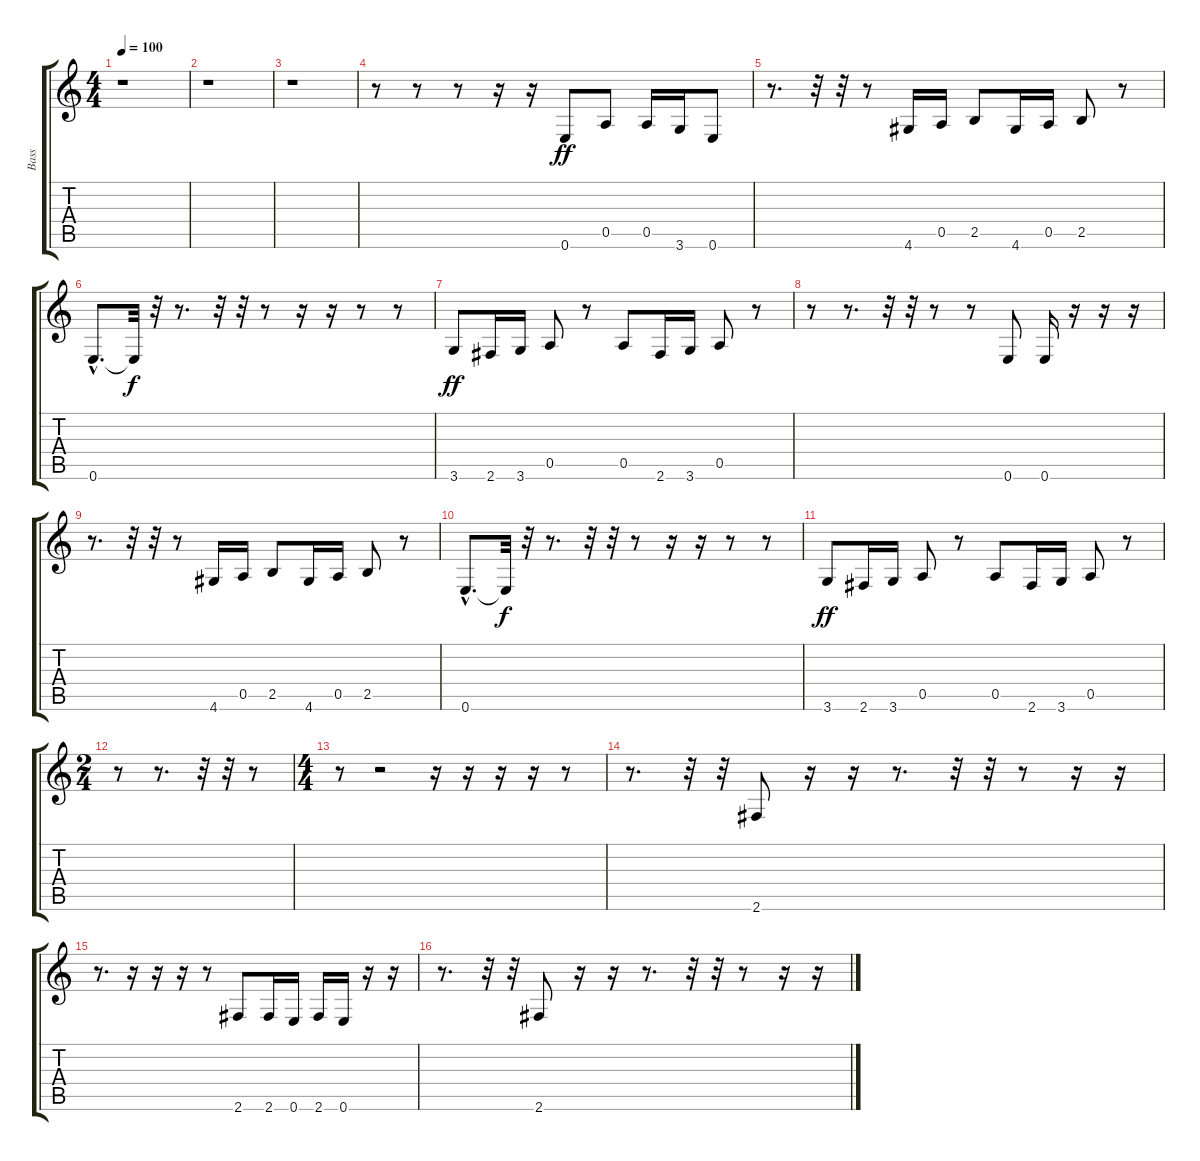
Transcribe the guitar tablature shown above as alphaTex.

\track ("Bass" "Bass") {instrument electricbassfinger}
\staff {score tabs}
\tuning (E4 B3 G3 D3 A2 E2) {hide}
\ts (4 4)
\tempo 100
\clef g2
\ks c
r.1{dy f} |
r.1 |
r.1 |
r.8 r.8 r.8 r.16 r.16 0.6.8{dy ff} 0.5.8 0.5.16 3.6.16 0.6.8 |
r.8{d} r.32 r.32 r.8 4.6.16 0.5.16 2.5.8 4.6.16 0.5.16 2.5.8 r.8 |
0.6{hac}.8{d} 0.6{t}.32{dy f} r.32 r.8{d} r.32 r.32 r.8 r.16 r.16 r.8 r.8 |
3.6.8{dy ff} 2.6.16 3.6.16 0.5.8 r.8 0.5.8 2.6.16 3.6.16 0.5.8 r.8 |
r.8 r.8{d} r.32 r.32 r.8 r.8 0.6.8 0.6.16 r.16 r.16 r.16 |
r.8{d} r.32 r.32 r.8 4.6.16 0.5.16 2.5.8 4.6.16 0.5.16 2.5.8 r.8 |
0.6{hac}.8{d} 0.6{t}.32{dy f} r.32 r.8{d} r.32 r.32 r.8 r.16 r.16 r.8 r.8 |
3.6.8{dy ff} 2.6.16 3.6.16 0.5.8 r.8 0.5.8 2.6.16 3.6.16 0.5.8 r.8 |
\ts (2 4)
r.8 r.8{d} r.32 r.32 r.8 |
\ts (4 4)
r.8 r.2 r.16 r.16 r.16 r.16 r.8 |
r.8{d} r.32 r.32 2.6.8 r.16 r.16 r.8{d} r.32 r.32 r.8 r.16 r.16 |
r.8{d} r.16 r.16 r.16 r.8 2.6.8 2.6.16 0.6.16 2.6.16 0.6.16 r.16 r.16 |
r.8{d} r.32 r.32 2.6.8 r.16 r.16 r.8{d} r.32 r.32 r.8 r.16 r.16
